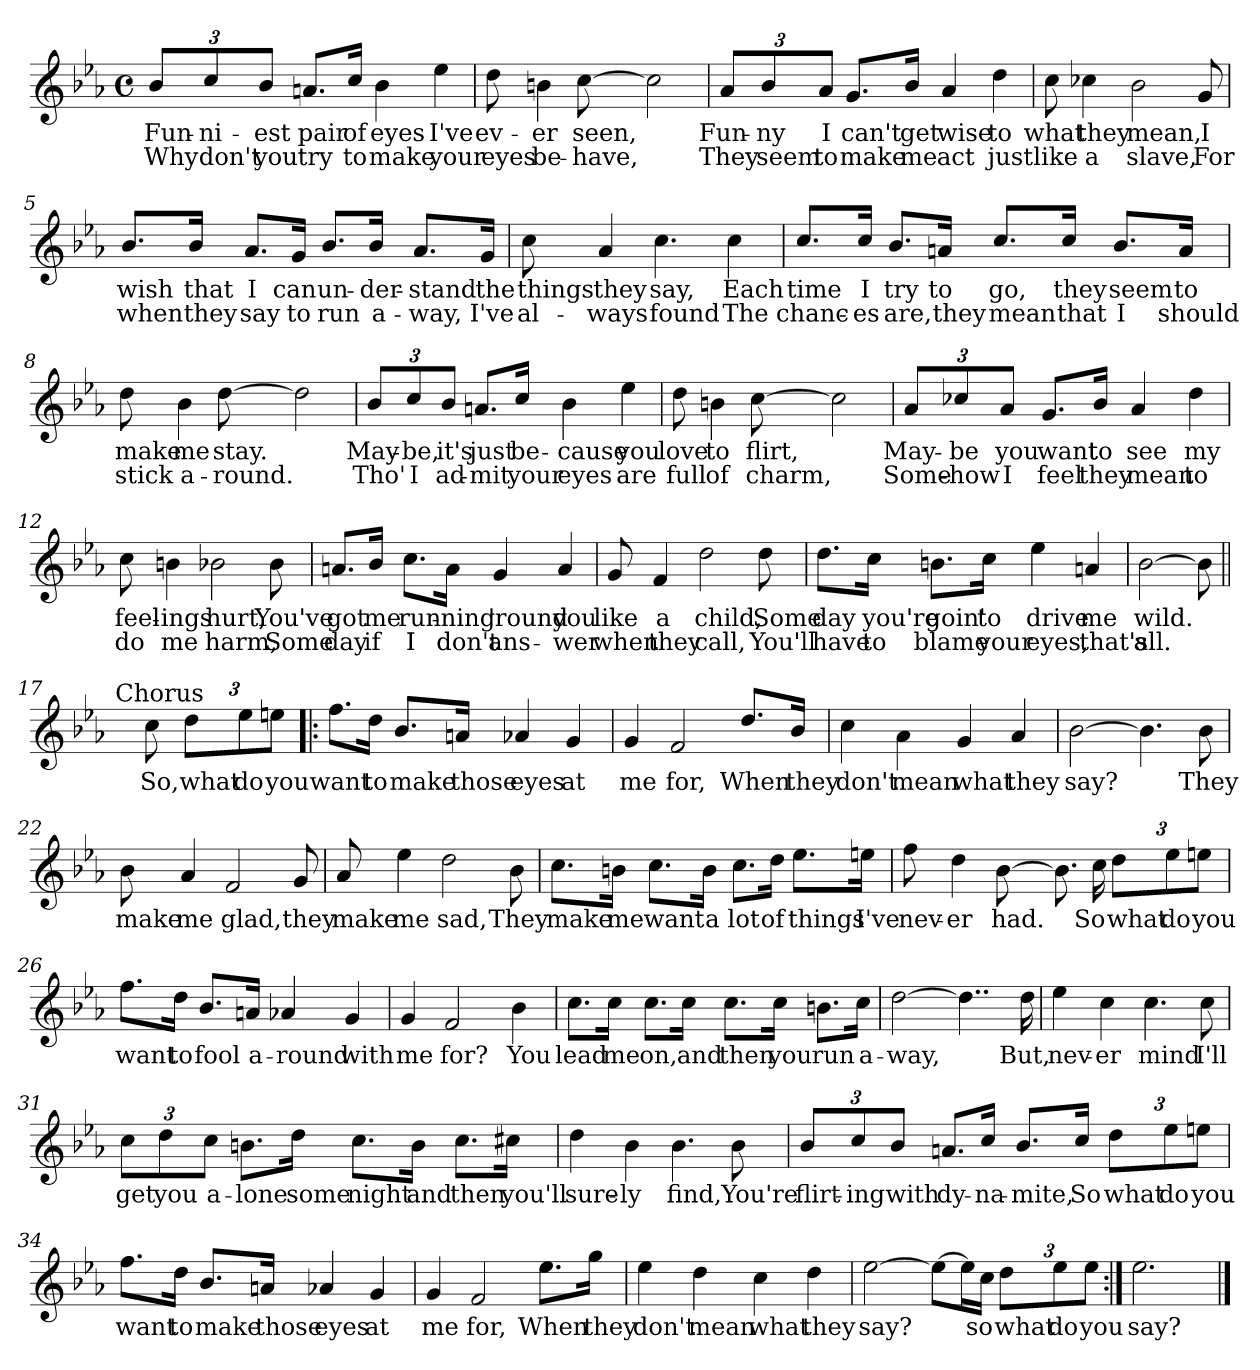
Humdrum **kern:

**kern	**text	**text
*part1	*part1	*part1
*staff1	*staff1	*staff1
*clefG2	*	*
*k[b-e-a-]	*	*
*E-:	*	*
*M4/4	*	*
*met(c)	*	*
=1	=1	=1
!	!LO:LY:b	!LO:LY:b
12b-/L	Fun-	Why
!	!LO:LY:b	!LO:LY:b
12cc/	-ni-	don't
!	!LO:LY:b	!LO:LY:b
12b-/J	-est	you
!	!LO:LY:b	!LO:LY:b
8.an/L	pair	try
!	!LO:LY:b	!LO:LY:b
16cc/Jk	of	to
!	!LO:LY:b	!LO:LY:b
4b-\	eyes	make
!	!LO:LY:b	!LO:LY:b
4ee-\	I've	your
=2	=2	=2
!	!LO:LY:b	!LO:LY:b
8dd\	ev-	eyes
!	!LO:LY:b	!LO:LY:b
4bn\	-er	be-
!	!LO:LY:b	!LO:LY:b
[8cc\	seen,	-have,
2cc\]	.	.
=3	=3	=3
!	!LO:LY:b	!LO:LY:b
12a-/L	Fun-	They
!	!LO:LY:b	!LO:LY:b
12b-/	-ny	seem
!	!LO:LY:b	!LO:LY:b
12a-/J	I	to
!	!LO:LY:b	!LO:LY:b
8.g/L	can't	make
!	!LO:LY:b	!LO:LY:b
16b-/Jk	get	me
!	!LO:LY:b	!LO:LY:b
4a-/	wise	act
!	!LO:LY:b	!LO:LY:b
4dd\	to	just
=4	=4	=4
!	!LO:LY:b	!LO:LY:b
8cc\	what	like
!	!LO:LY:b	!LO:LY:b
4cc-X\	they	a
!	!LO:LY:b	!LO:LY:b
2b-\	mean,	slave,
!	!LO:LY:b	!LO:LY:b
8g/	I	For
!!LO:LB:g=z
=5	=5	=5
!	!LO:LY:b	!LO:LY:b
8.b-/L	wish	when
!	!LO:LY:b	!LO:LY:b
16b-/Jk	that	they
!	!LO:LY:b	!LO:LY:b
8.a-/L	I	say
!	!LO:LY:b	!LO:LY:b
16g/Jk	can	to
!	!LO:LY:b	!LO:LY:b
8.b-/L	un-	run
!	!LO:LY:b	!LO:LY:b
16b-/Jk	-der-	a-
!	!LO:LY:b	!LO:LY:b
8.a-/L	-stand	-way,
!	!LO:LY:b	!LO:LY:b
16g/Jk	the	I've
=6	=6	=6
!	!LO:LY:b	!LO:LY:b
8cc\	things	al-
!	!LO:LY:b	!LO:LY:b
4a-/	they	-ways
!	!LO:LY:b	!LO:LY:b
4.cc\	say,	found
!	!LO:LY:b	!LO:LY:b
4cc\	Each	The
=7	=7	=7
!	!LO:LY:b	!LO:LY:b
8.cc/L	time	chanc-
!	!LO:LY:b	!LO:LY:b
16cc/Jk	I	-es
!	!LO:LY:b	!LO:LY:b
8.b-/L	try	are,
!	!LO:LY:b	!LO:LY:b
16an/Jk	to	they
!	!LO:LY:b	!LO:LY:b
8.cc/L	go,	mean
!	!LO:LY:b	!LO:LY:b
16cc/Jk	they	that
!	!LO:LY:b	!LO:LY:b
8.b-/L	seem	I
!	!LO:LY:b	!LO:LY:b
16a/Jk	to	should
=8	=8	=8
!	!LO:LY:b	!LO:LY:b
8dd\	make	stick
!	!LO:LY:b	!LO:LY:b
4b-\	me	a-
!	!LO:LY:b	!LO:LY:b
[>8dd\	stay.	-round.
2dd\]	.	.
!!LO:LB:g=z
=9	=9	=9
!	!LO:LY:b	!LO:LY:b
12b-/L	May-	Tho'
!	!LO:LY:b	!LO:LY:b
12cc/	-be,	I
!	!LO:LY:b	!LO:LY:b
12b-/J	it's	ad-
!	!LO:LY:b	!LO:LY:b
8.an/L	just	-mit
!	!LO:LY:b	!LO:LY:b
16cc/Jk	be-	your
!	!LO:LY:b	!LO:LY:b
4b-\	-cause	eyes
!	!LO:LY:b	!LO:LY:b
4ee-\	you	are
=10	=10	=10
!	!LO:LY:b	!LO:LY:b
8dd\	love	full
!	!LO:LY:b	!LO:LY:b
4bn\	to	of
!	!LO:LY:b	!LO:LY:b
[8cc\	flirt,	charm,
2cc\]	.	.
=11	=11	=11
!	!LO:LY:b	!LO:LY:b
12a-/L	May-	Some-
!	!LO:LY:b	!LO:LY:b
12cc-X/	-be	-how
!	!LO:LY:b	!LO:LY:b
12a-/J	you	I
!	!LO:LY:b	!LO:LY:b
8.g/L	want	feel
!	!LO:LY:b	!LO:LY:b
16b-/Jk	to	they
!	!LO:LY:b	!LO:LY:b
4a-/	see	mean
!	!LO:LY:b	!LO:LY:b
4dd\	my	to
=12	=12	=12
!	!LO:LY:b	!LO:LY:b
8cc\	feel-	do
!	!LO:LY:b	!LO:LY:b
4bn\	-ings	me
!	!LO:LY:b	!LO:LY:b
2b-X\	hurt,	harm,
!	!LO:LY:b	!LO:LY:b
8b-\	You've	Some
!!LO:LB:g=z
=13	=13	=13
!	!LO:LY:b	!LO:LY:b
8.an/L	got	day
!	!LO:LY:b	!LO:LY:b
16b-/Jk	me	if
!	!LO:LY:b	!LO:LY:b
8.cc\L	run-	I
!	!LO:LY:b	!LO:LY:b
16a\Jk	-ning	don't
!	!LO:LY:b	!LO:LY:b
4g/	'round	ans-
!	!LO:LY:b	!LO:LY:b
4a/	you	-wer
=14	=14	=14
!	!LO:LY:b	!LO:LY:b
8g/	like	when
!	!LO:LY:b	!LO:LY:b
4f/	a	they
!	!LO:LY:b	!LO:LY:b
2dd\	child,	call,
!	!LO:LY:b	!LO:LY:b
8dd\	Some	You'll
=15	=15	=15
!	!LO:LY:b	!LO:LY:b
8.dd\L	day	have
!	!LO:LY:b	!LO:LY:b
16cc\Jk	you're	to
!	!LO:LY:b	!LO:LY:b
8.bn\L	goin'	blame
!	!LO:LY:b	!LO:LY:b
16cc\Jk	to	your
!	!LO:LY:b	!LO:LY:b
4ee-\	drive	eyes,
!	!LO:LY:b	!LO:LY:b
4an/	me	that's
=16	=16	=16
!	!LO:LY:b	!LO:LY:b
[2b-\	wild.	all.
8b-\]	.	.
!!LO:LB:g=z
=17||	=17||	=17||
!LO:TX:a:t=Chorus	!	!
8ryy	.	.
!	!LO:LY:b	!
8cc\	So,	.
!	!LO:LY:b	!
12dd\L	what	.
!	!LO:LY:b	!
12ee-\	do	.
!	!LO:LY:b	!
12een\J	you	.
=18!|:	=18!|:	=18!|:
!	!LO:LY:b	!
8.ff\L	want	.
!	!LO:LY:b	!
16dd\Jk	to	.
!	!LO:LY:b	!
8.b-/L	make	.
!	!LO:LY:b	!
16an/Jk	those	.
!	!LO:LY:b	!
4a-X/	eyes	.
!	!LO:LY:b	!
4g/	at	.
=19	=19	=19
!	!LO:LY:b	!
4g/	me	.
!	!LO:LY:b	!
2f/	for,	.
!	!LO:LY:b	!
8.dd/L	When	.
!	!LO:LY:b	!
16b-/Jk	they	.
!!LO:LB:g=z
=20	=20	=20
!	!LO:LY:b	!
4cc\	don't	.
!	!LO:LY:b	!
4a-\	mean	.
!	!LO:LY:b	!
4g/	what	.
!	!LO:LY:b	!
4a-/	they	.
=21	=21	=21
!	!LO:LY:b	!
[2b-\	say?	.
4.b-\]	.	.
!	!LO:LY:b	!
8b-\	They	.
=22	=22	=22
!	!LO:LY:b	!
8b-\	make	.
!	!LO:LY:b	!
4a-/	me	.
!	!LO:LY:b	!
2f/	glad,	.
!	!LO:LY:b	!
8g/	they	.
!!LO:LB:g=z
=23	=23	=23
!	!LO:LY:b	!
8a-/	make	.
!	!LO:LY:b	!
4ee-\	me	.
!	!LO:LY:b	!
2dd\	sad,	.
!	!LO:LY:b	!
8b-\	They	.
=24	=24	=24
!	!LO:LY:b	!
8.cc\L	make	.
!	!LO:LY:b	!
16bn\Jk	me	.
!	!LO:LY:b	!
8.cc\L	want	.
!	!LO:LY:b	!
16b\Jk	a	.
!	!LO:LY:b	!
8.cc\L	lot	.
!	!LO:LY:b	!
16dd\Jk	of	.
!	!LO:LY:b	!
8.ee-\L	things	.
!	!LO:LY:b	!
16een\Jk	I've	.
=25	=25	=25
!	!LO:LY:b	!
8ff\	nev-	.
!	!LO:LY:b	!
4dd\	-er	.
!	!LO:LY:b	!
[8b-\	had.	.
8.b-\]	.	.
!	!LO:LY:b	!
16cc\	So	.
!	!LO:LY:b	!
12dd\L	what	.
!	!LO:LY:b	!
12ee-\	do	.
!	!LO:LY:b	!
12een\J	you	.
!!LO:LB:g=z
=26	=26	=26
!	!LO:LY:b	!
8.ff\L	want	.
!	!LO:LY:b	!
16dd\Jk	to	.
!	!LO:LY:b	!
8.b-/L	fool	.
!	!LO:LY:b	!
16an/Jk	a-	.
!	!LO:LY:b	!
4a-X/	-round	.
!	!LO:LY:b	!
4g/	with	.
=27	=27	=27
!	!LO:LY:b	!
4g/	me	.
!	!LO:LY:b	!
2f/	for?	.
!	!LO:LY:b	!
4b-\	You	.
=28	=28	=28
!	!LO:LY:b	!
8.cc\L	lead	.
!	!LO:LY:b	!
16cc\Jk	me	.
!	!LO:LY:b	!
8.cc\L	on,	.
!	!LO:LY:b	!
16cc\Jk	and	.
!	!LO:LY:b	!
8.cc\L	then	.
!	!LO:LY:b	!
16cc\Jk	you	.
!	!LO:LY:b	!
8.bn\L	run	.
!	!LO:LY:b	!
16cc\Jk	a-	.
!!LO:LB:g=z
=29	=29	=29
!	!LO:LY:b	!
[2dd\	-way,	.
4..dd\]	.	.
!	!LO:LY:b	!
16dd\	But,	.
=30	=30	=30
!	!LO:LY:b	!
4ee-\	nev-	.
!	!LO:LY:b	!
4cc\	-er	.
!	!LO:LY:b	!
4.cc\	mind	.
!	!LO:LY:b	!
8cc\	I'll	.
=31	=31	=31
!	!LO:LY:b	!
12cc\L	get	.
!	!LO:LY:b	!
12dd\	you	.
!	!LO:LY:b	!
12cc\J	a-	.
!	!LO:LY:b	!
8.bn\L	-lone	.
!	!LO:LY:b	!
16dd\Jk	some	.
!	!LO:LY:b	!
8.cc\L	night	.
!	!LO:LY:b	!
16b\Jk	and	.
!	!LO:LY:b	!
8.cc\L	then	.
!	!LO:LY:b	!
16cc#X\Jk	you'll	.
!!LO:LB:g=z
=32	=32	=32
!	!LO:LY:b	!
4dd\	sure-	.
!	!LO:LY:b	!
4b-\	-ly	.
!	!LO:LY:b	!
4.b-\	find,	.
!	!LO:LY:b	!
8b-\	You're	.
=33	=33	=33
!	!LO:LY:b	!
12b-/L	flirt-	.
!	!LO:LY:b	!
12cc/	-ing	.
!	!LO:LY:b	!
12b-/J	with	.
!	!LO:LY:b	!
8.an/L	dy-	.
!	!LO:LY:b	!
16cc/Jk	-na-	.
!	!LO:LY:b	!
8.b-/L	-mite,	.
!	!LO:LY:b	!
16cc/Jk	So	.
!	!LO:LY:b	!
12dd\L	what	.
!	!LO:LY:b	!
12ee-\	do	.
!	!LO:LY:b	!
12een\J	you	.
=34	=34	=34
!	!LO:LY:b	!
8.ff\L	want	.
!	!LO:LY:b	!
16dd\Jk	to	.
!	!LO:LY:b	!
8.b-/L	make	.
!	!LO:LY:b	!
16an/Jk	those	.
!	!LO:LY:b	!
4a-X/	eyes	.
!	!LO:LY:b	!
4g/	at	.
!!LO:LB:g=z
=35	=35	=35
!	!LO:LY:b	!
4g/	me	.
!	!LO:LY:b	!
2f/	for,	.
!	!LO:LY:b	!
8.ee-\L	When	.
!	!LO:LY:b	!
16gg\Jk	they	.
=36	=36	=36
!	!LO:LY:b	!
4ee-\	don't	.
!	!LO:LY:b	!
4dd\	mean	.
!	!LO:LY:b	!
4cc\	what	.
!	!LO:LY:b	!
4dd\	they	.
=37	=37	=37
!	!LO:LY:b	!
[>2ee-\	say?	.
8ee-\L_	.	.
16ee-\L]	.	.
!	!LO:LY:b	!
16cc\JJ	so	.
!	!LO:LY:b	!
12dd\L	what	.
!	!LO:LY:b	!
12ee-\	do	.
!	!LO:LY:b	!
12ee-\J	you	.
=38:|!	=38:|!	=38:|!
!	!LO:LY:b	!
2.ee-\	say?	.
==	==	==
*-	*-	*-
